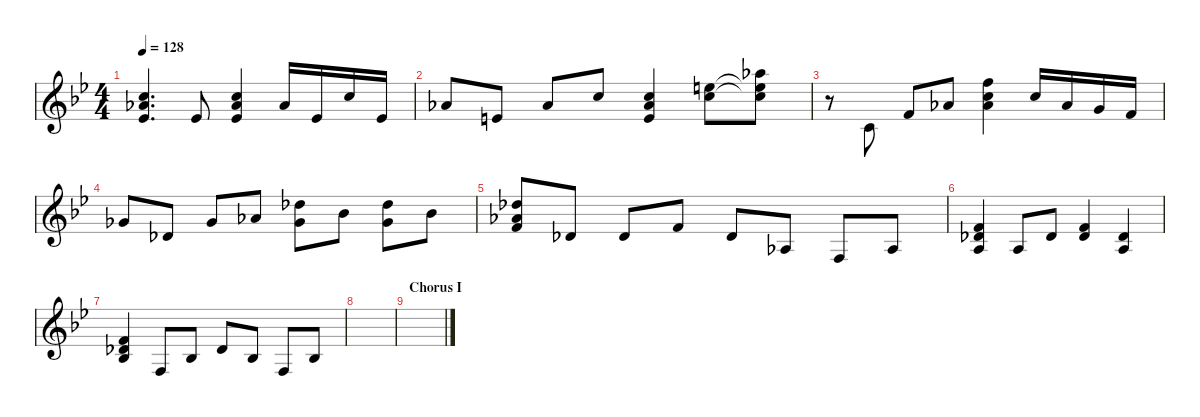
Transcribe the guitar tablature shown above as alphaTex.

\defaultSystemsLayout 4
\hideDynamics
\bracketExtendMode groupsimilarinstruments
\singleTrackTrackNamePolicy hidden
\multiTrackTrackNamePolicy hidden
\firstSystemTrackNameMode fullname
\firstSystemTrackNameOrientation horizontal
\otherSystemsTrackNameOrientation horizontal
\extendBarLines
\track ("Piano RH" "pno.") {defaultSystemsLayout 4 solo instrument acousticgrandpiano}
\staff {score}
\tuning (E4 B3 G3 D3 A2 E2 B1)
\ts (4 4)
\tempo 128
\clef g2
\ks bb
(4.2{acc b} 4.1{acc b} 17.3{acc forcenatural}).4{d dy mf beam Up} 4.2{acc b}.8{beam Up} (4.2{acc b} 8.1{acc forcenatural} 13.3{acc b}).4{beam Up} 4.1{acc b}.16{beam Up} 4.2{acc b}.16{beam Up} 8.1{acc forcenatural}.16{beam Up} 8.3{acc b}.16{beam Up} |
9.2{acc b}.8{beam Up} 9.3{acc forcenatural}.8{beam Up} 9.2{acc b}.8{beam Up} 8.1{acc forcenatural}.8{beam Up} (8.1{acc forcenatural} 9.2{acc b} 9.3{acc forcenatural}).4{beam Up} (12.1{acc forcenatural} 13.2{acc forcenatural}).8{beam Down} (13.2{t acc forcenatural} 12.1{t acc forcenatural} 25.3{acc b}).8{beam Down} |
r.8{beam Down} 1.2{acc forcenatural}.8{beam Up} 1.1{acc forcenatural}.8{beam Up} 4.1{acc b}.8{beam Up} (4.1{acc b} 13.2{acc forcenatural} 22.3{acc forcenatural}).4{beam Down} 13.2{acc forcenatural}.16{beam Up} 9.2{acc b}.16{beam Up} 8.2{acc forcenatural}.16{beam Up} 6.2{acc forcenatural}.16{beam Up} |
7.2{acc b}.8{beam Up} 6.3{acc b}.8{beam Up} 7.2{acc b}.8{beam Up} 4.1{acc b}.8{beam Up} (9.1{acc b} 7.2{acc b}).8{beam Down} 6.1{acc b}.8{beam Down} (9.1{acc b} 7.2{acc b}).8{beam Down} 6.1{acc b}.8{beam Down} |
(9.1{acc b} 9.2{acc b} 10.3{acc forcenatural}).8{beam Up} 6.3{acc b}.8{beam Up} 6.3{acc b}.8{beam Up} 6.2{acc forcenatural}.8{beam Up} 2.2{acc b}.8{beam Up} 1.3{acc b}.8{beam Up} 3.4{acc forcenatural}.8{beam Up} 1.3{acc b}.8{beam Up} |
(2.3{acc forcenatural} 2.2{acc b} 1.1{acc forcenatural}).4{beam Up} 2.3{acc forcenatural}.8{beam Up} 2.2{acc b}.8{beam Up} (2.2{acc b} 1.1{acc forcenatural}).4{beam Up} (2.2{acc b} 2.3{acc forcenatural}).4{beam Up} |
(3.3{acc b} 2.2{acc b} 1.1{acc forcenatural}).4{beam Up} 3.4{acc forcenatural}.8{beam Up} 3.3{acc b}.8{beam Up} 2.2{acc b}.8{beam Up} 3.3{acc b}.8{beam Up} 3.4{acc forcenatural}.8{beam Up} 3.3{acc b}.8{beam Up} |
|
\section ("" "Chorus I")
